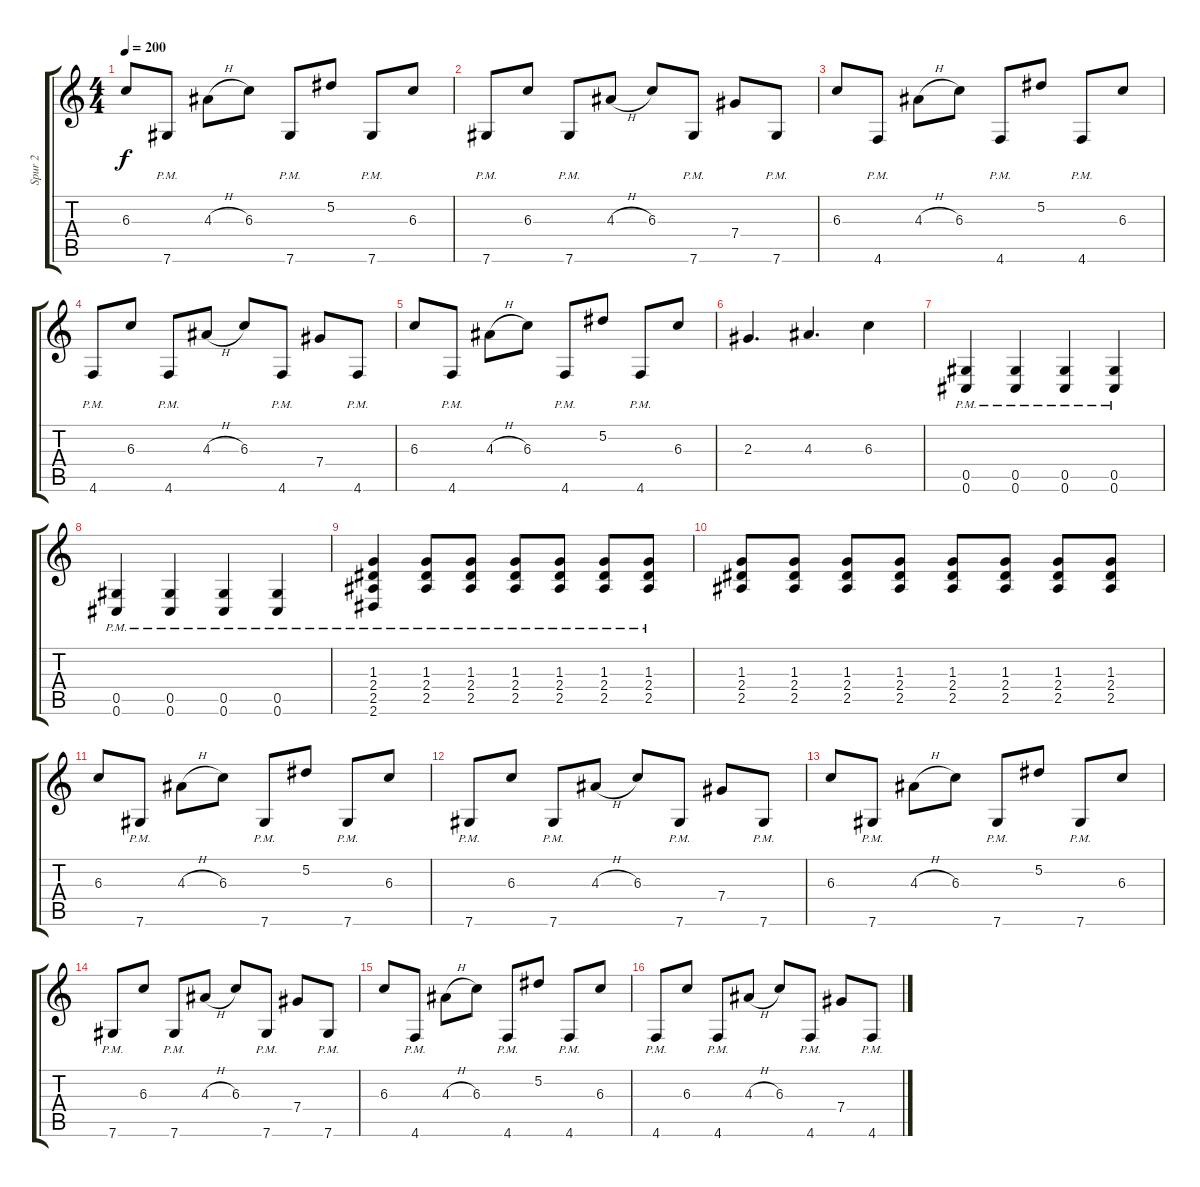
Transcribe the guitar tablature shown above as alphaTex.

\track ("Spur 2" "Spur 2") {instrument distortionguitar}
\staff {score tabs}
\tuning (Eb4 Bb3 Gb3 Db3 Ab2 Db2) {hide}
\ts (4 4)
\tempo 200
\clef g2
\ks c
6.3.8{dy f} 7.6{pm}.8 4.3{h}.8 6.3.8 7.6{pm}.8 5.2.8 7.6{pm}.8 6.3.8 |
7.6{pm}.8 6.3.8 7.6{pm}.8 4.3{h}.8 6.3.8 7.6{pm}.8 7.4.8 7.6{pm}.8 |
6.3.8 4.6{pm}.8 4.3{h}.8 6.3.8 4.6{pm}.8 5.2.8 4.6{pm}.8 6.3.8 |
4.6{pm}.8 6.3.8 4.6{pm}.8 4.3{h}.8 6.3.8 4.6{pm}.8 7.4.8 4.6{pm}.8 |
6.3.8 4.6{pm}.8 4.3{h}.8 6.3.8 4.6{pm}.8 5.2.8 4.6{pm}.8 6.3.8 |
2.3.4{d} 4.3.4{d} 6.3.4 |
(0.5{pm} 0.6{pm}).4 (0.5{pm} 0.6{pm}).4 (0.5{pm} 0.6{pm}).4 (0.5{pm} 0.6{pm}).4 |
(0.5{pm} 0.6{pm}).4 (0.5{pm} 0.6{pm}).4 (0.5{pm} 0.6{pm}).4 (0.5{pm} 0.6{pm}).4 |
(1.3 2.4{pm} 2.5{pm} 2.6).4 (1.3 2.4{pm} 2.5{pm}).8 (1.3 2.4{pm} 2.5{pm}).8 (1.3 2.4{pm} 2.5{pm}).8 (1.3{pm} 2.4{pm} 2.5{pm}).8 (1.3{pm} 2.4{pm} 2.5{pm}).8 (1.3{pm} 2.4{pm} 2.5{pm}).8 |
(1.3 2.4 2.5).8 (1.3 2.4 2.5).8 (1.3 2.4 2.5).8 (1.3 2.4 2.5).8 (1.3 2.4 2.5).8 (1.3 2.4 2.5).8 (1.3 2.4 2.5).8 (1.3 2.4 2.5).8 |
6.3.8 7.6{pm}.8 4.3{h}.8 6.3.8 7.6{pm}.8 5.2.8 7.6{pm}.8 6.3.8 |
7.6{pm}.8 6.3.8 7.6{pm}.8 4.3{h}.8 6.3.8 7.6{pm}.8 7.4.8 7.6{pm}.8 |
6.3.8 7.6{pm}.8 4.3{h}.8 6.3.8 7.6{pm}.8 5.2.8 7.6{pm}.8 6.3.8 |
7.6{pm}.8 6.3.8 7.6{pm}.8 4.3{h}.8 6.3.8 7.6{pm}.8 7.4.8 7.6{pm}.8 |
6.3.8 4.6{pm}.8 4.3{h}.8 6.3.8 4.6{pm}.8 5.2.8 4.6{pm}.8 6.3.8 |
4.6{pm}.8 6.3.8 4.6{pm}.8 4.3{h}.8 6.3.8 4.6{pm}.8 7.4.8 4.6{pm}.8
